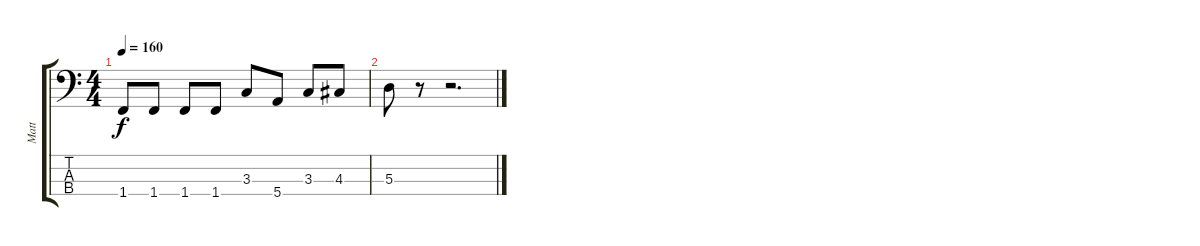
\track ("Matt" "Matt") {instrument electricbassfinger}
\staff {score tabs}
\tuning (G2 D2 A1 E1) {hide}
\ts (4 4)
\tempo 160
\clef f4
\ks c
1.4.8{dy f} 1.4.8 1.4.8 1.4.8 3.3.8 5.4.8 3.3.8 4.3.8 |
5.3.8 r.8 r.2{d}
